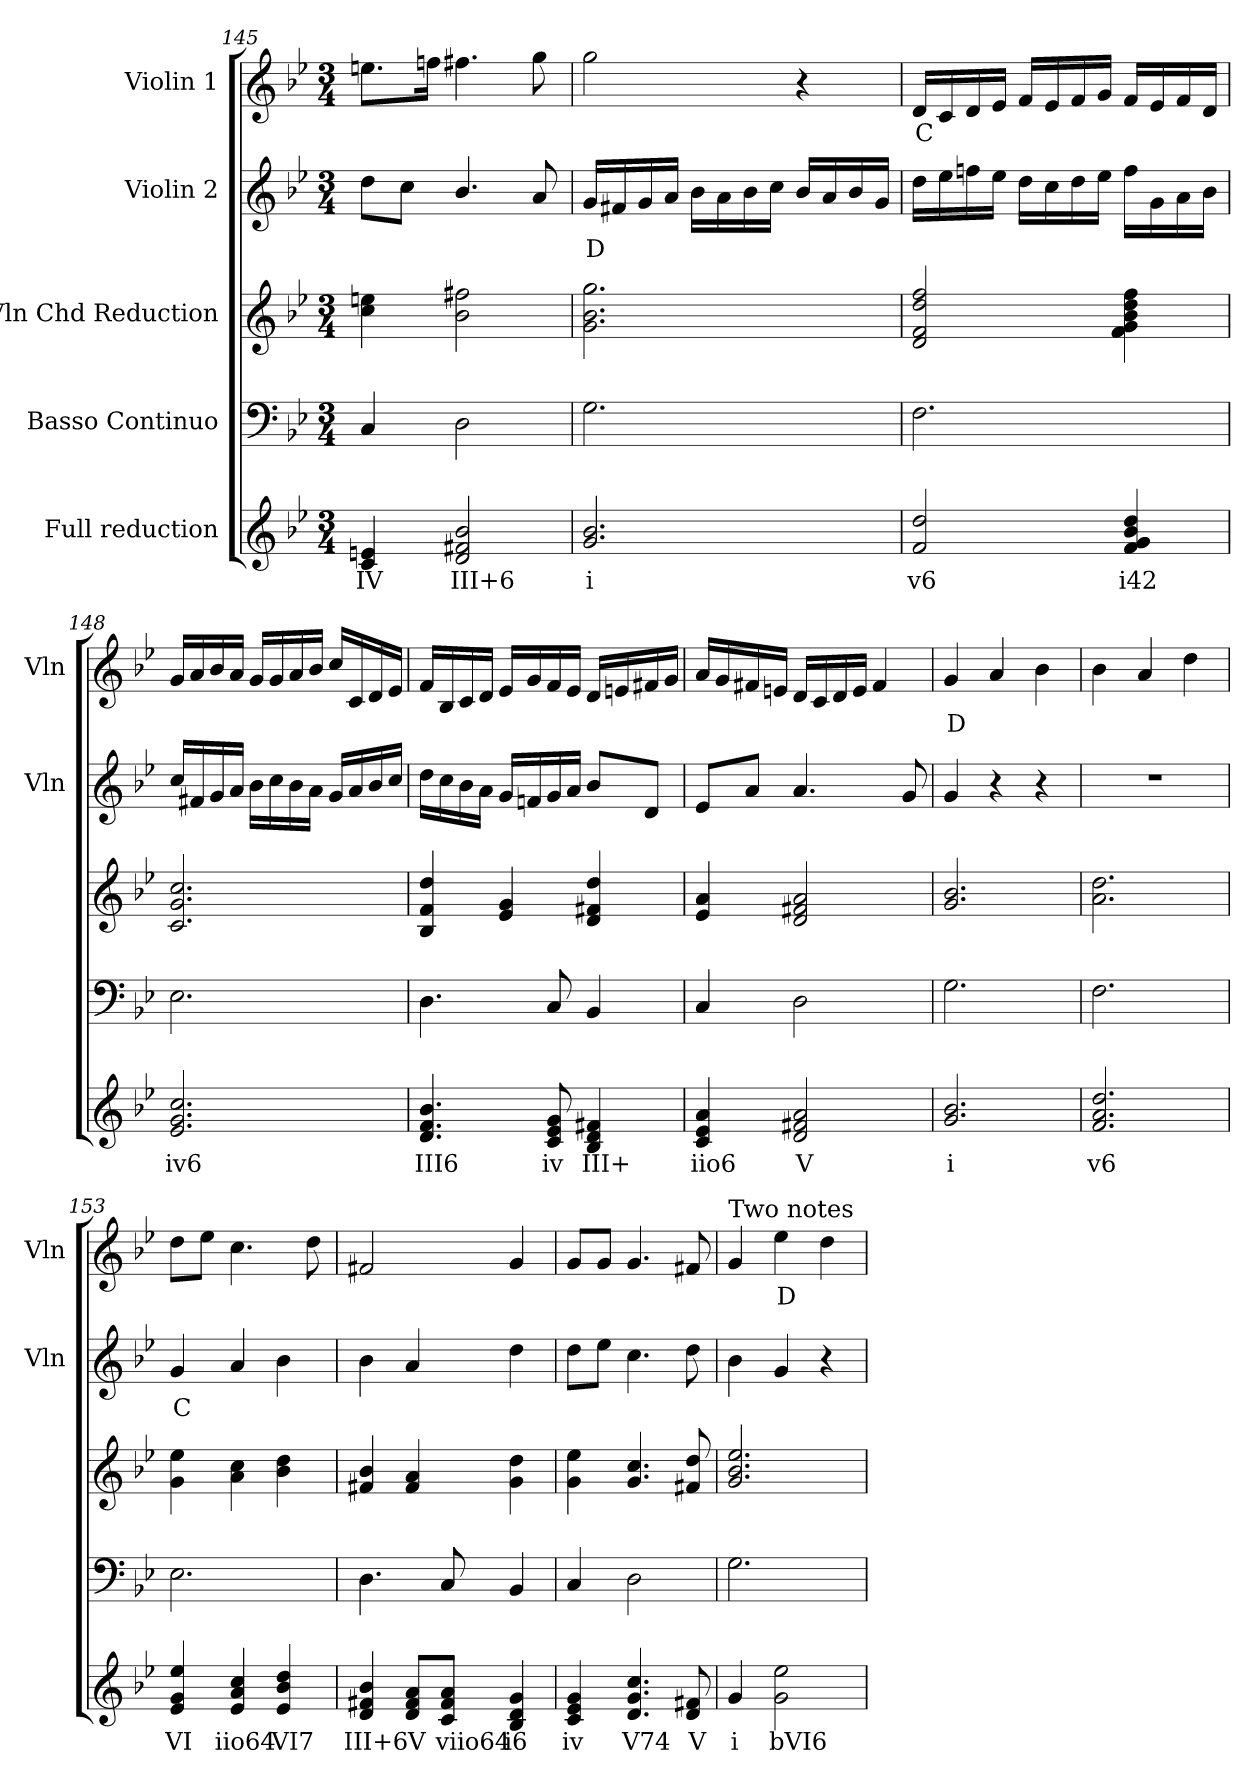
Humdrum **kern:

**kern	**text	**kern	**kern	**kern	**text	**kern	**text
*part5	*part5	*part4	*part3	*part2	*part2	*part1	*part1
*staff5	*staff5	*staff4	*staff3	*staff2	*staff2	*staff1	*staff1
*I"Full reduction	*	*I"Basso Continuo	*I"Vln Chd Reduction	*I"Violin 2	*	*I"Violin 1	*
*	*	*	*	*I'Vln	*	*I'Vln	*
*clefG2	*	*clefF4	*clefG2	*clefG2	*	*clefG2	*
*k[b-e-]	*	*k[b-e-]	*k[b-e-]	*k[b-e-]	*	*k[b-e-]	*
*M3/4	*	*M3/4	*M3/4	*M3/4	*	*M3/4	*
=145	=145	=145	=145	=145	=145	=145	=145
!	!LO:LY:b	!	!	!	!	!	!
4c/ 4en/	IV	4C/	4cc\ 4een\	8dd\L	.	8.een\L	.
.	.	.	.	8cc\J	.	.	.
.	.	.	.	.	.	16ffn\Jk	.
!	!LO:LY:b	!	!	!	!	!	!
2d/ 2f#X/ 2b-/	III+6	2D\	2b-\ 2ff#X\	4.b-/	.	4.ff#X\	.
.	.	.	.	8a/	.	8gg\	.
!!LO:LB:g=z
=146	=146	=146	=146	=146	=146	=146	=146
!	!LO:LY:b	!	!	!	!LO:LY:b	!	!
2.g/ 2.b-/	i	2.G\	2.g\ 2.b-\ 2.gg\	16g/LL	D	2gg\	.
.	.	.	.	16f#X/	.	.	.
.	.	.	.	16g/	.	.	.
.	.	.	.	16a/JJ	.	.	.
.	.	.	.	16b-\LL	.	.	.
.	.	.	.	16a\	.	.	.
.	.	.	.	16b-\	.	.	.
.	.	.	.	16cc\JJ	.	.	.
.	.	.	.	16b-/LL	.	4r	.
.	.	.	.	16a/	.	.	.
.	.	.	.	16b-/	.	.	.
.	.	.	.	16g/JJ	.	.	.
=147	=147	=147	=147	=147	=147	=147	=147
!	!LO:LY:b	!	!	!	!	!	!LO:LY:b
2f/ 2dd/	v6	2.F\	2d/ 2f/ 2dd/ 2ff/	16dd\LL	.	16d/LL	C
.	.	.	.	16ee-\	.	16c/	.
.	.	.	.	16ffn\	.	16d/	.
.	.	.	.	16ee-\JJ	.	16e-/JJ	.
.	.	.	.	16dd\LL	.	16f/LL	.
.	.	.	.	16cc\	.	16e-/	.
.	.	.	.	16dd\	.	16f/	.
.	.	.	.	16ee-\JJ	.	16g/JJ	.
!	!LO:LY:b	!	!	!	!	!	!
4f/ 4g/ 4b-/ 4dd/	i42	.	4f\ 4g\ 4b-\ 4dd\ 4ff\	16ff\LL	.	16f/LL	.
.	.	.	.	16g\	.	16e-/	.
.	.	.	.	16a\	.	16f/	.
.	.	.	.	16b-\JJ	.	16d/JJ	.
=148	=148	=148	=148	=148	=148	=148	=148
!	!LO:LY:b	!	!	!	!	!	!
2.e-/ 2.g/ 2.cc/	iv6	2.E-\	2.c/ 2.g/ 2.cc/	16cc/LL	.	16g/LL	.
.	.	.	.	16f#X/	.	16a/	.
.	.	.	.	16g/	.	16b-/	.
.	.	.	.	16a/JJ	.	16a/JJ	.
.	.	.	.	16b-\LL	.	16g/LL	.
.	.	.	.	16cc\	.	16g/	.
.	.	.	.	16b-\	.	16a/	.
.	.	.	.	16a\JJ	.	16b-/JJ	.
.	.	.	.	16g/LL	.	16cc/LL	.
.	.	.	.	16a/	.	16c/	.
.	.	.	.	16b-/	.	16d/	.
.	.	.	.	16cc/JJ	.	16e-/JJ	.
=149	=149	=149	=149	=149	=149	=149	=149
!	!LO:LY:b	!	!	!	!	!	!
4.d/ 4.f/ 4.b-/	III6	4.D\	4B-/ 4f/ 4dd/	16dd\LL	.	16f/LL	.
.	.	.	.	16cc\	.	16B-/	.
.	.	.	.	16b-\	.	16c/	.
.	.	.	.	16a\JJ	.	16d/JJ	.
.	.	.	4e-/ 4g/	16g/LL	.	16e-/LL	.
.	.	.	.	16fn/	.	16g/	.
!	!LO:LY:b	!	!	!	!	!	!
8c/ 8e-/ 8g/	iv	8C/	.	16g/	.	16f/	.
.	.	.	.	16a/JJ	.	16e-/JJ	.
!	!LO:LY:b	!	!	!	!	!	!
4B-/ 4d/ 4f#X/	III+	4BB-/	4d/ 4f#X/ 4dd/	8b-/L	.	16d/LL	.
.	.	.	.	.	.	16en/	.
.	.	.	.	8d/J	.	16f#X/	.
.	.	.	.	.	.	16g/JJ	.
=150	=150	=150	=150	=150	=150	=150	=150
!	!LO:LY:b	!	!	!	!	!	!
4c/ 4e-/ 4a/	iio6	4C/	4e-/ 4a/	8e-/L	.	16a/LL	.
.	.	.	.	.	.	16g/	.
.	.	.	.	8a/J	.	16f#X/	.
.	.	.	.	.	.	16en/JJ	.
!	!LO:LY:b	!	!	!	!	!	!
2d/ 2f#X/ 2a/	V	2D\	2d/ 2f#X/ 2a/	4.a/	.	16d/LL	.
.	.	.	.	.	.	16c/	.
.	.	.	.	.	.	16d/	.
.	.	.	.	.	.	16e/JJ	.
.	.	.	.	.	.	4f#/	.
.	.	.	.	8g/	.	.	.
!!LO:PB:g=z
=151	=151	=151	=151	=151	=151	=151	=151
!	!LO:LY:b	!	!	!	!	!	!LO:LY:b
2.g/ 2.b-/	i	2.G\	2.g/ 2.b-/	4g/	.	4g/	D
.	.	.	.	4r	.	4a/	.
.	.	.	.	4r	.	4b-\	.
=152	=152	=152	=152	=152	=152	=152	=152
!	!LO:LY:b	!	!	!	!	!	!
2.f/ 2.a/ 2.dd/	v6	2.F\	2.a\ 2.dd\	2.r	.	4b-\	.
.	.	.	.	.	.	4a/	.
.	.	.	.	.	.	4dd\	.
=153	=153	=153	=153	=153	=153	=153	=153
!	!LO:LY:b	!	!	!	!LO:LY:b	!	!
4e-/ 4g/ 4ee-/	VI	2.E-\	4g\ 4ee-\	4g/	C	8dd\L	.
.	.	.	.	.	.	8ee-\J	.
!	!LO:LY:b	!	!	!	!	!	!
4e-/ 4a/ 4cc/	iio64	.	4a\ 4cc\	4a/	.	4.cc\	.
!	!LO:LY:b	!	!	!	!	!	!
4e-/ 4b-/ 4dd/	VI7	.	4b-\ 4dd\	4b-\	.	.	.
.	.	.	.	.	.	8dd\	.
=154	=154	=154	=154	=154	=154	=154	=154
!	!LO:LY:b	!	!	!	!	!	!
4d/ 4f#X/ 4b-/	III+6	4.D\	4f#X/ 4b-/	4b-\	.	2f#X/	.
!	!LO:LY:b	!	!	!	!	!	!
8d/ 8f#/ 8a/L	V	.	4f#/ 4a/	4a/	.	.	.
!	!LO:LY:b	!	!	!	!	!	!
8c/ 8f#/ 8a/J	viio64	8C/	.	.	.	.	.
!	!LO:LY:b	!	!	!	!	!	!
4B-/ 4d/ 4g/	i6	4BB-/	4g\ 4dd\	4dd\	.	4g/	.
=155	=155	=155	=155	=155	=155	=155	=155
!	!LO:LY:b	!	!	!	!	!	!
4c/ 4e-/ 4g/	iv	4C/	4g\ 4ee-\	8dd\L	.	8g/L	.
.	.	.	.	8ee-\J	.	8g/J	.
!	!LO:LY:b	!	!	!	!	!	!
4.d/ 4.g/ 4.cc/	V74	2D\	4.g/ 4.cc/	4.cc\	.	4.g/	.
!	!LO:LY:b	!	!	!	!	!	!
8d/ 8f#X/	V	.	8f#X/ 8dd/	8dd\	.	8f#X/	.
!!LO:LB:g=z
=156	=156	=156	=156	=156	=156	=156	=156
!	!	!	!	!	!	!LO:TX:a:t=Two notes	!
!	!LO:LY:b	!	!	!	!	!	!
4g/	i	2.G\	2.g/ 2.b-/ 2.ee-/	4b-\	.	4g/	.
!	!LO:LY:b	!	!	!	!	!	!LO:LY:b
2g\ 2ee-\	bVI6	.	.	4g/	.	4ee-\	D
.	.	.	.	4r	.	4dd\	.
=	=	=	=	=	=	=	=
*-	*-	*-	*-	*-	*-	*-	*-
